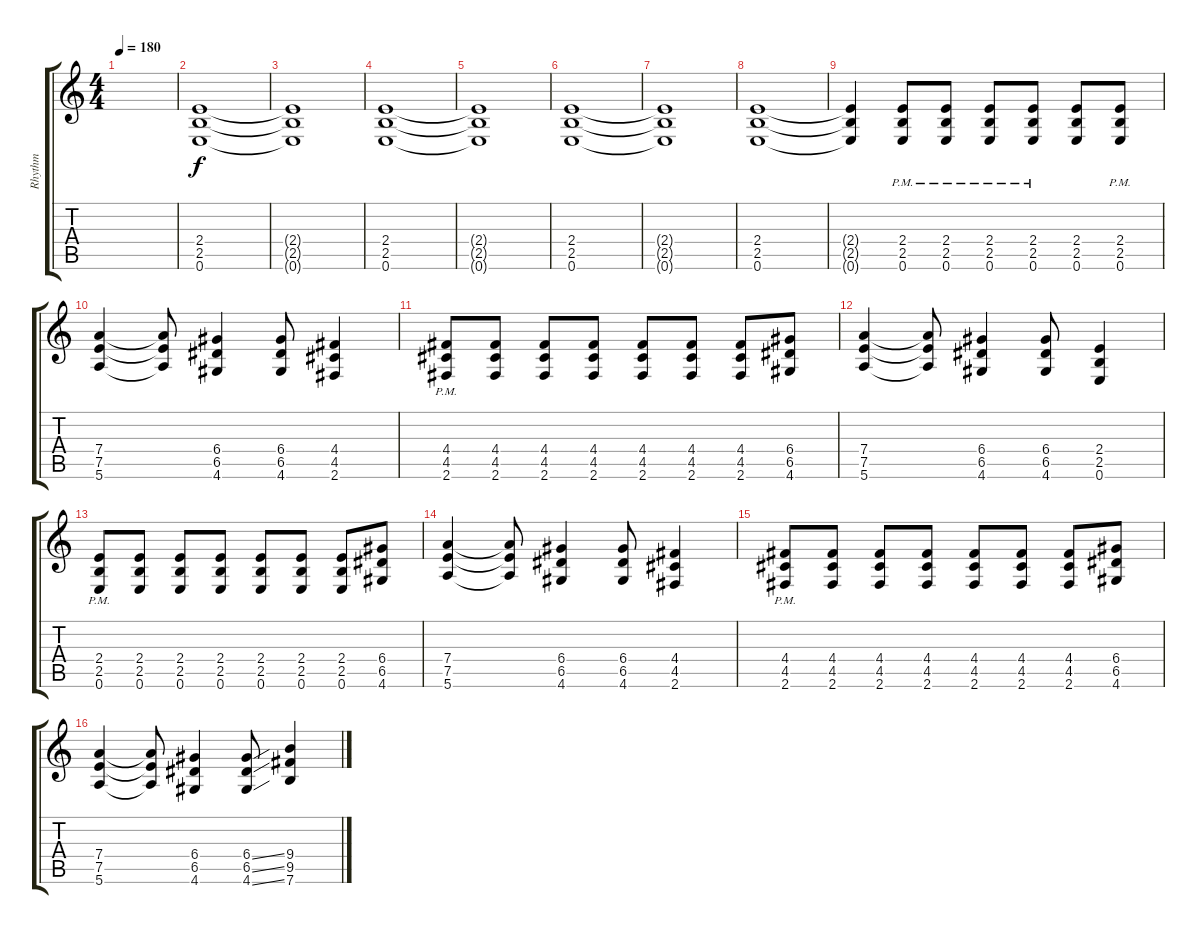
\track ("Rhythm" "Rhythm") {instrument overdrivenguitar}
\staff {score tabs}
\tuning (E4 B3 G3 D3 A2 E2) {hide}
\ts (4 4)
\tempo 180
\clef g2
\ks c
|
\section ("" "")
(2.4 2.5 0.6).1 |
(2.4{t} 2.5{t} 0.6{t}).1 |
(2.4 2.5 0.6).1 |
(2.4{t} 2.5{t} 0.6{t}).1 |
(2.4 2.5 0.6).1 |
(2.4{t} 2.5{t} 0.6{t}).1 |
(2.4 2.5 0.6).1 |
(2.4{t} 2.5{t} 0.6{t}).4 (2.4{pm} 2.5{pm} 0.6{pm}).8 (2.4{pm} 2.5{pm} 0.6{pm}).8 (2.4{pm} 2.5{pm} 0.6{pm}).8 (2.4{pm} 2.5{pm} 0.6{pm}).8 (2.4 2.5 0.6).8 (2.4{pm} 2.5{pm} 0.6{pm}).8 |
(7.4 7.5 5.6).4 (7.4{t} 7.5{t} 5.6{t}).8 (6.4 6.5 4.6).4 (6.4 6.5 4.6).8 (4.4 4.5 2.6).4 |
(4.4{pm} 4.5{pm} 2.6{pm}).8 (4.4 4.5 2.6).8 (4.4 4.5 2.6).8 (4.4 4.5 2.6).8 (4.4 4.5 2.6).8 (4.4 4.5 2.6).8 (4.4 4.5 2.6).8 (6.4 6.5 4.6).8 |
(7.4 7.5 5.6).4 (7.4{t} 7.5{t} 5.6{t}).8 (6.4 6.5 4.6).4 (6.4 6.5 4.6).8 (2.4 2.5 0.6).4 |
(2.4{pm} 2.5{pm} 0.6{pm}).8 (2.4 2.5 0.6).8 (2.4 2.5 0.6).8 (2.4 2.5 0.6).8 (2.4 2.5 0.6).8 (2.4 2.5 0.6).8 (2.4 2.5 0.6).8 (6.4 6.5 4.6).8 |
(7.4 7.5 5.6).4 (7.4{t} 7.5{t} 5.6{t}).8 (6.4 6.5 4.6).4 (6.4 6.5 4.6).8 (4.4 4.5 2.6).4 |
(4.4{pm} 4.5{pm} 2.6{pm}).8 (4.4 4.5 2.6).8 (4.4 4.5 2.6).8 (4.4 4.5 2.6).8 (4.4 4.5 2.6).8 (4.4 4.5 2.6).8 (4.4 4.5 2.6).8 (6.4 6.5 4.6).8 |
(7.4 7.5 5.6).4 (7.4{t} 7.5{t} 5.6{t}).8 (6.4 6.5 4.6).4 (6.4{ss} 6.5{ss} 4.6{ss}).8 (9.4 9.5 7.6).4
